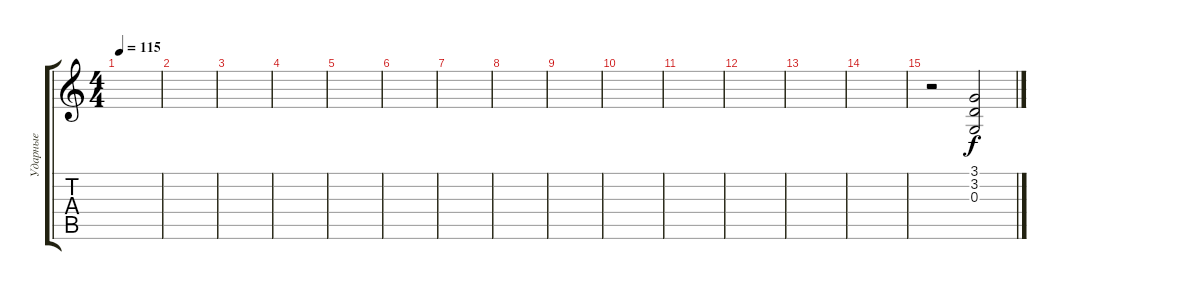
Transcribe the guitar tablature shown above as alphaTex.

\track ("Ударные" "Ударные") {instrument reversecymbal}
\staff {score tabs}
\tuning (E4 B3 G3 D3 A2 E2) {hide}
\ts (4 4)
\tempo 115
\clef g2
\ks c
|
|
|
|
|
|
|
|
|
|
|
|
|
|
r.2 (3.1 3.2 0.3).2
